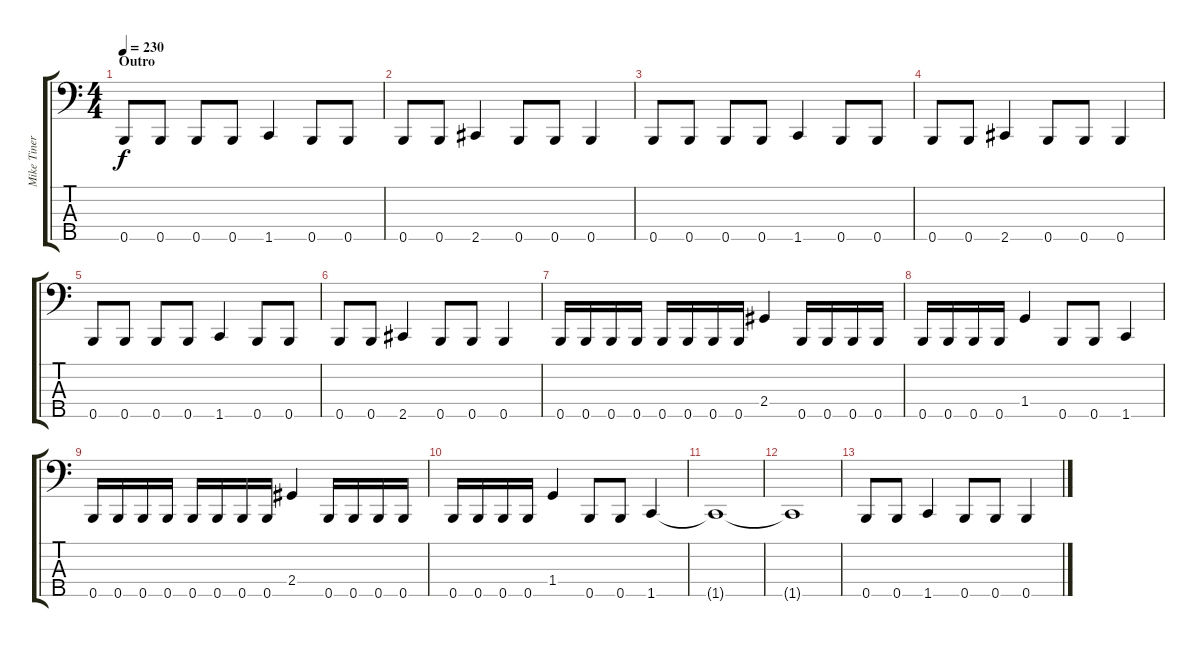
\track ("Mike Tiner" "Mike Tiner") {instrument electricbasspick}
\staff {score tabs}
\tuning (Ab2 E2 B1 Gb1 B0) {hide}
\ts (4 4)
\section ("" "Outro")
\tempo 230
\clef f4
\ks c
0.5.8{dy f} 0.5.8 0.5.8 0.5.8 1.5.4 0.5.8 0.5.8 |
0.5.8 0.5.8 2.5.4 0.5.8 0.5.8 0.5.4 |
0.5.8 0.5.8 0.5.8 0.5.8 1.5.4 0.5.8 0.5.8 |
0.5.8 0.5.8 2.5.4 0.5.8 0.5.8 0.5.4 |
0.5.8 0.5.8 0.5.8 0.5.8 1.5.4 0.5.8 0.5.8 |
0.5.8 0.5.8 2.5.4 0.5.8 0.5.8 0.5.4 |
0.5.16 0.5.16 0.5.16 0.5.16 0.5.16 0.5.16 0.5.16 0.5.16 2.4.4 0.5.16 0.5.16 0.5.16 0.5.16 |
0.5.16 0.5.16 0.5.16 0.5.16 1.4.4 0.5.8 0.5.8 1.5.4 |
0.5.16 0.5.16 0.5.16 0.5.16 0.5.16 0.5.16 0.5.16 0.5.16 2.4.4 0.5.16 0.5.16 0.5.16 0.5.16 |
0.5.16 0.5.16 0.5.16 0.5.16 1.4.4 0.5.8 0.5.8 1.5.4 |
1.5{t}.1 |
1.5{t}.1 |
0.5.8 0.5.8 1.5.4 0.5.8 0.5.8 0.5.4
